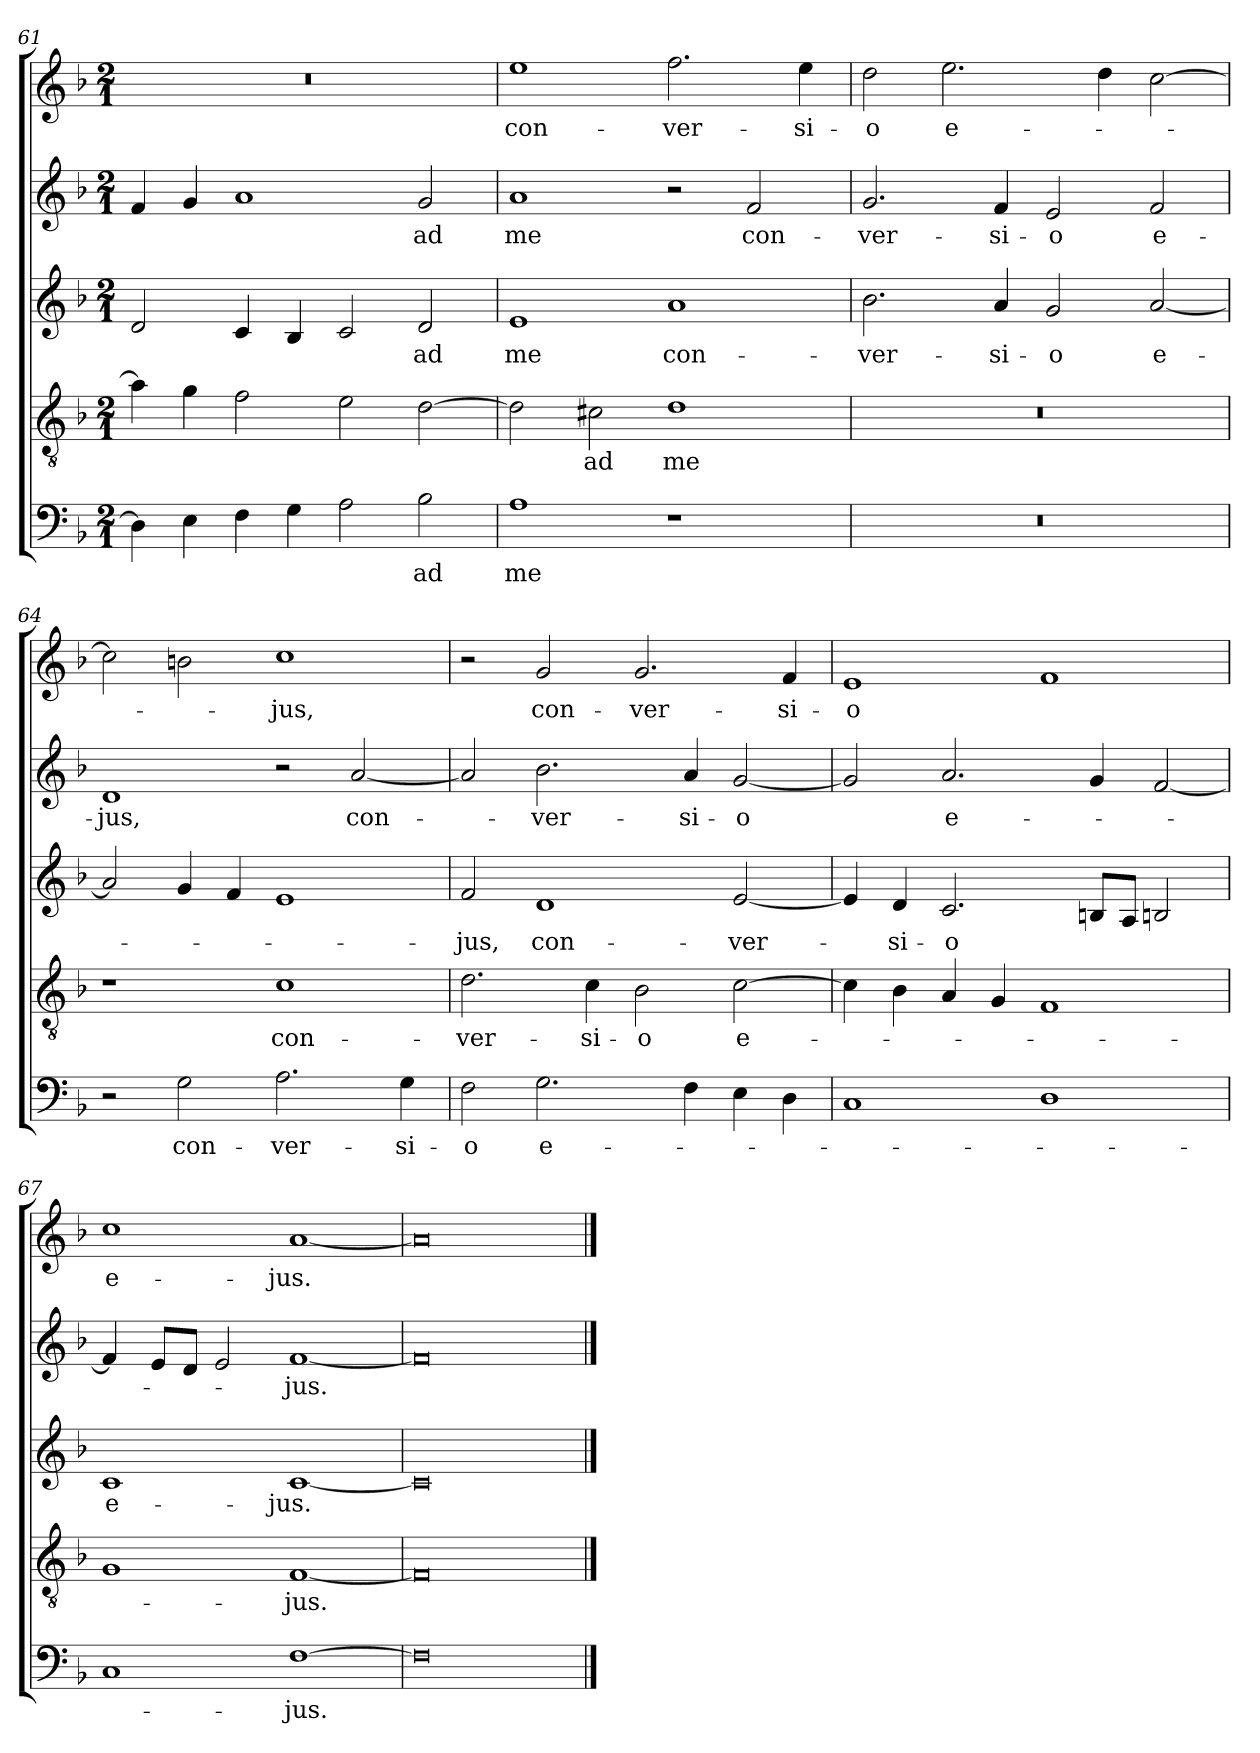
**kern	**text	**kern	**text	**kern	**text	**kern	**text	**kern	**text
*part5	*part5	*part4	*part4	*part3	*part3	*part2	*part2	*part1	*part1
*staff5	*staff5	*staff4	*staff4	*staff3	*staff3	*staff2	*staff2	*staff1	*staff1
*clefF4	*	*clefGv2	*	*clefG2	*	*clefG2	*	*clefG2	*
*k[b-]	*	*k[b-]	*	*k[b-]	*	*k[b-]	*	*k[b-]	*
*F:	*	*F:	*	*F:	*	*F:	*	*F:	*
*M2/1	*	*M2/1	*	*M2/1	*	*M2/1	*	*M2/1	*
=61	=61	=61	=61	=61	=61	=61	=61	=61	=61
4D\]	.	4a\]	.	2d/	.	4f/	.	0r	.
4E\	.	4g\	.	.	.	4g/	.	.	.
4F\	.	2f\	.	4c/	.	1a	.	.	.
4G\	.	.	.	4B-/	.	.	.	.	.
2A\	.	2e\	.	2c/	.	.	.	.	.
!	!LO:LY:b	!	!	!	!LO:LY:b	!	!LO:LY:b	!	!
2B-\	ad	[2d\	.	2d/	ad	2g/	ad	.	.
=62	=62	=62	=62	=62	=62	=62	=62	=62	=62
!	!LO:LY:b	!	!	!	!LO:LY:b	!	!LO:LY:b	!	!LO:LY:b
1A	me	2d\]	.	1e	me	1a	me	1ee	con-
!	!	!	!LO:LY:b	!	!	!	!	!	!
.	.	2c#X\	ad	.	.	.	.	.	.
!	!	!	!LO:LY:b	!	!LO:LY:b	!	!	!	!LO:LY:b
1r	.	1d	me	1a	con-	2r	.	2.ff\	-ver-
!	!	!	!	!	!	!	!LO:LY:b	!	!
.	.	.	.	.	.	2f/	con-	.	.
!	!	!	!	!	!	!	!	!	!LO:LY:b
.	.	.	.	.	.	.	.	4ee\	-si-
!!LO:LB:g=z
=63	=63	=63	=63	=63	=63	=63	=63	=63	=63
!	!	!	!	!	!LO:LY:b	!	!LO:LY:b	!	!LO:LY:b
0r	.	0r	.	2.b-\	-ver-	2.g/	-ver-	2dd\	-o
!	!	!	!	!	!	!	!	!	!LO:LY:b
.	.	.	.	.	.	.	.	2.ee\	e-
!	!	!	!	!	!LO:LY:b	!	!LO:LY:b	!	!
.	.	.	.	4a/	-si-	4f/	-si-	.	.
!	!	!	!	!	!LO:LY:b	!	!LO:LY:b	!	!
.	.	.	.	2g/	-o	2e/	-o	.	.
.	.	.	.	.	.	.	.	4dd\	.
!	!	!	!	!	!LO:LY:b	!	!LO:LY:b	!	!
.	.	.	.	[2a/	e-	2f/	e-	[2cc\	.
=64	=64	=64	=64	=64	=64	=64	=64	=64	=64
!	!	!	!	!	!	!	!LO:LY:b	!	!
2r	.	1r	.	2a/]	.	1d	-jus,	2cc\]	.
!	!LO:LY:b	!	!	!	!	!	!	!	!
2G\	con-	.	.	4g/	.	.	.	2bn\	.
.	.	.	.	4f/	.	.	.	.	.
!	!LO:LY:b	!	!LO:LY:b	!	!	!	!	!	!LO:LY:b
2.A\	-ver-	1c	con-	1e	.	2r	.	1cc	-jus,
!	!	!	!	!	!	!	!LO:LY:b	!	!
.	.	.	.	.	.	[2a/	con-	.	.
!	!LO:LY:b	!	!	!	!	!	!	!	!
4G\	-si-	.	.	.	.	.	.	.	.
=65	=65	=65	=65	=65	=65	=65	=65	=65	=65
!	!LO:LY:b	!	!LO:LY:b	!	!LO:LY:b	!	!	!	!
2F\	-o	2.d\	-ver-	2f/	-jus,	2a/]	.	2r	.
!	!LO:LY:b	!	!	!	!LO:LY:b	!	!LO:LY:b	!	!LO:LY:b
2.G\	e-	.	.	1d	con-	2.b-\	-ver-	2g/	con-
!	!	!	!LO:LY:b	!	!	!	!	!	!
.	.	4c\	-si-	.	.	.	.	.	.
!	!	!	!LO:LY:b	!	!	!	!	!	!LO:LY:b
.	.	2B-\	-o	.	.	.	.	2.g/	-ver-
!	!	!	!	!	!	!	!LO:LY:b	!	!
4F\	.	.	.	.	.	4a/	-si-	.	.
!	!	!	!LO:LY:b	!	!LO:LY:b	!	!LO:LY:b	!	!
4E\	.	[2c\	e-	[2e/	-ver-	[2g/	-o	.	.
!	!	!	!	!	!	!	!	!	!LO:LY:b
4D\	.	.	.	.	.	.	.	4f/	-si-
=66	=66	=66	=66	=66	=66	=66	=66	=66	=66
!	!	!	!	!	!	!	!	!	!LO:LY:b
1C	.	4c\]	.	4e/]	.	2g/]	.	1e	-o
!	!	!	!	!	!LO:LY:b	!	!	!	!
.	.	4B-\	.	4d/	-si-	.	.	.	.
!	!	!	!	!	!LO:LY:b	!	!LO:LY:b	!	!
.	.	4A/	.	2.c/	-o	2.a/	e-	.	.
.	.	4G/	.	.	.	.	.	.	.
1D	.	1F	.	.	.	.	.	1f	.
.	.	.	.	8Bn/L	.	4g/	.	.	.
.	.	.	.	8A/J	.	.	.	.	.
.	.	.	.	2Bn/	.	[2f/	.	.	.
=67	=67	=67	=67	=67	=67	=67	=67	=67	=67
!	!	!	!	!	!LO:LY:b	!	!	!	!LO:LY:b
1C	.	1G	.	1c	e-	4f/]	.	1cc	e-
.	.	.	.	.	.	8e/L	.	.	.
.	.	.	.	.	.	8d/J	.	.	.
.	.	.	.	.	.	2e/	.	.	.
!	!LO:LY:b	!	!LO:LY:b	!	!LO:LY:b	!	!LO:LY:b	!	!LO:LY:b
[1F	-jus.	[1F	-jus.	[1c	-jus.	[1f	-jus.	[1a	-jus.
=68	=68	=68	=68	=68	=68	=68	=68	=68	=68
0F]	.	0F]	.	0c]	.	0f]	.	0a]	.
==	==	==	==	==	==	==	==	==	==
*-	*-	*-	*-	*-	*-	*-	*-	*-	*-
